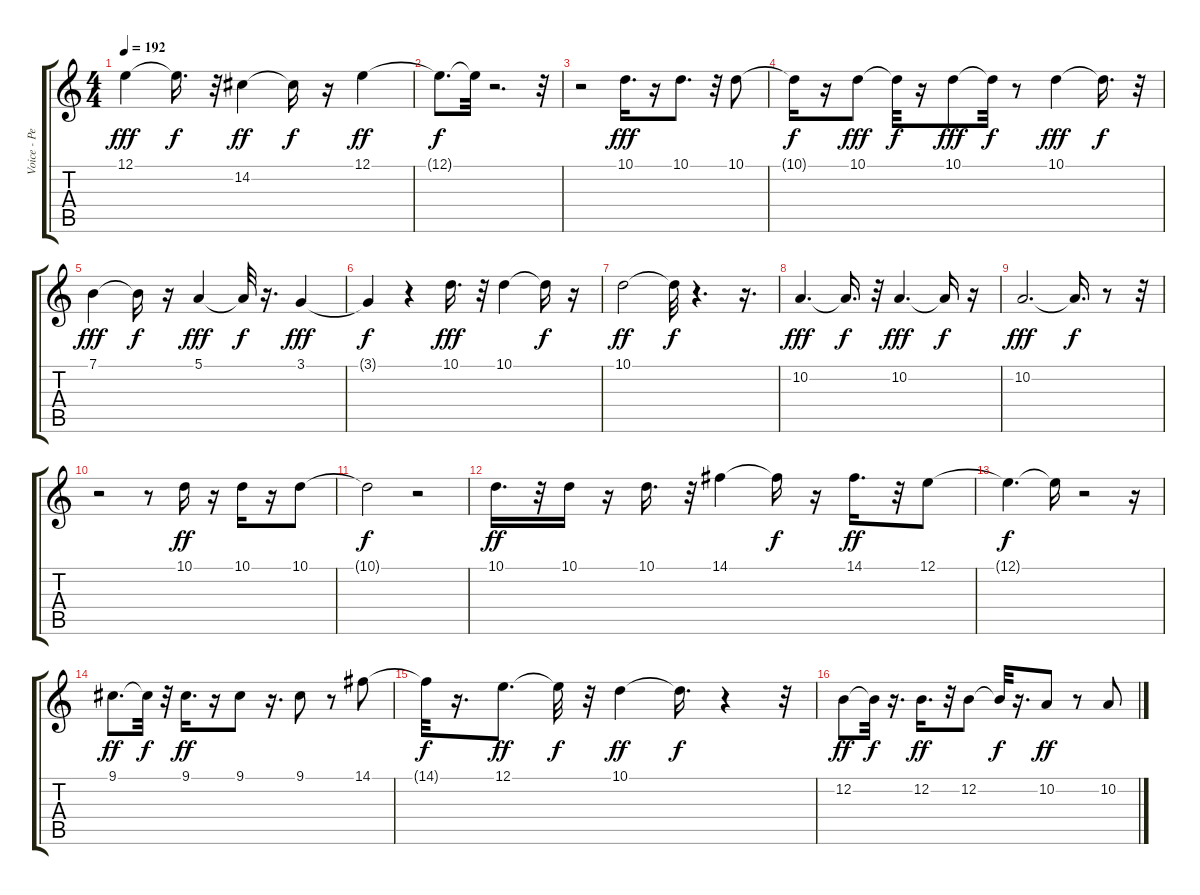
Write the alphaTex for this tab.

\track ("Voice - Pedro" "Voice - Pe") {instrument flute}
\staff {score tabs}
\tuning (E4 B3 G3 D3 A2 E2) {hide}
\ts (4 4)
\tempo 192
\clef g2
\ks c
12.1.4{dy fff} 12.1{t}.16{d dy f} r.32 14.2.4{dy ff} 14.2{t}.16{dy f} r.16 12.1.4{dy ff} |
12.1{t}.8{d dy f} 12.1{t}.32 r.2{d} r.32 |
r.2 10.1.16{d dy fff} r.16 10.1.8{d} r.32 10.1.8 |
10.1{t}.16{dy f} r.16 10.1.8{dy fff} 10.1{t}.32{dy f} r.16 10.1.8{dy fff} 10.1{t}.32{dy f} r.8 10.1.4{dy fff} 10.1{t}.16{d dy f} r.32 |
7.1.4{dy fff} 7.1{t}.16{dy f} r.16 5.1.4{dy fff} 5.1{t}.32{dy f} r.16{d} 3.1.4{dy fff} |
3.1{t}.4{dy f} r.4 10.1.16{d dy fff} r.32 10.1.4 10.1{t}.16{dy f} r.16 |
10.1.2{dy ff} 10.1{t}.32{dy f} r.4{d} r.16{d} |
10.2.4{d dy fff} 10.2{t}.16{d dy f} r.32 10.2.4{d dy fff} 10.2{t}.16{dy f} r.16 |
10.2.2{d dy fff} 10.2{t}.16{d dy f} r.8 r.32 |
r.2 r.8 10.1.16{dy ff} r.16 10.1.16 r.16 10.1.8 |
10.1{t}.2{dy f} r.2 |
10.1.16{d dy ff} r.32 10.1.16 r.16 10.1.16{d} r.32 14.1.4 14.1{t}.16{dy f} r.16 14.1.16{d dy ff} r.32 12.1.8 |
12.1{t}.4{d dy f} 12.1{t}.16 r.2 r.16 |
9.1.8{d dy ff} 9.1{t}.32{dy f} r.32 9.1.16{d dy ff} r.16 9.1.8 r.16{d} 9.1.8 r.8 14.1.8 |
14.1{t}.32{dy f} r.16{d} 12.1.8{d dy ff} 12.1{t}.32{dy f} r.32 10.1.4{dy ff} 10.1{t}.16{d dy f} r.4 r.32 |
12.2.8{dy ff} 12.2{t}.32{dy f} r.16{d} 12.2.16{d dy ff} r.32 12.2.8 12.2{t}.32{dy f} r.16{d} 10.2.8{dy ff} r.8 10.2.8
